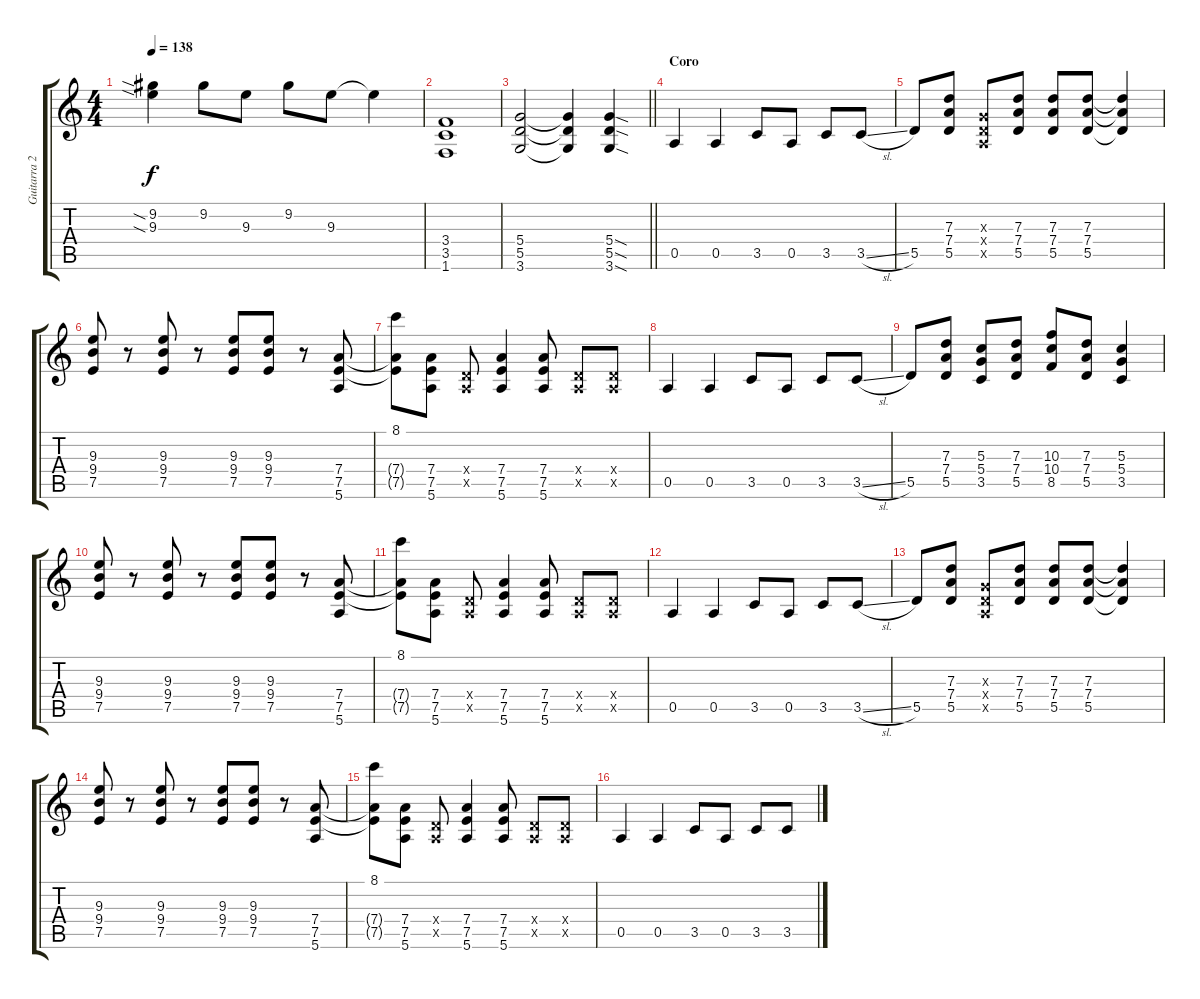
\track ("Guitarra 2" "Guitarra 2") {instrument acousticguitarsteel}
\staff {score tabs}
\tuning (E4 B3 G3 D3 A2 E2) {hide}
\ts (4 4)
\tempo 138
\clef g2
\ks c
(9.2{sia} 9.3{sia}).4{dy f} 9.2.8 9.3.8 9.2.8 9.3.8 9.3{t}.4 |
(3.4 3.5 1.6).1 |
\barLineRight lightlight
(5.4 5.5 3.6).2 (5.4{t} 5.5{t} 3.6{t}).4 (5.4{sod} 5.5{sod} 3.6{sod}).4 |
\section ("" "Coro")
0.5.4 0.5.4 3.5.8 0.5.8 3.5.8 3.5{sl}.8 |
5.5.8 (7.3 7.4 5.5).8 (0.3{x} 0.4{x} 0.5{x}).8 (7.3 7.4 5.5).8 (7.3 7.4 5.5).8 (7.3 7.4 5.5).8 (7.3{t} 7.4{t} 5.5{t}).4 |
(9.3 9.4 7.5).8 r.8 (9.3 9.4 7.5).8 r.8 (9.3 9.4 7.5).8 (9.3 9.4 7.5).8 r.8 (7.4 7.5 5.6).8 |
(8.1 7.4{t} 7.5{t}).8 (7.4 7.5 5.6).8 (0.4{x} 0.5{x}).8 (7.4 7.5 5.6).4 (7.4 7.5 5.6).8 (0.4{x} 0.5{x}).8 (0.4{x} 0.5{x}).8 |
0.5.4 0.5.4 3.5.8 0.5.8 3.5.8 3.5{sl}.8 |
5.5.8 (7.3 7.4 5.5).8 (5.3 5.4 3.5).8 (7.3 7.4 5.5).8 (10.3 10.4 8.5).8 (7.3 7.4 5.5).8 (5.3 5.4 3.5).4 |
(9.3 9.4 7.5).8 r.8 (9.3 9.4 7.5).8 r.8 (9.3 9.4 7.5).8 (9.3 9.4 7.5).8 r.8 (7.4 7.5 5.6).8 |
(8.1 7.4{t} 7.5{t}).8 (7.4 7.5 5.6).8 (0.4{x} 0.5{x}).8 (7.4 7.5 5.6).4 (7.4 7.5 5.6).8 (0.4{x} 0.5{x}).8 (0.4{x} 0.5{x}).8 |
0.5.4 0.5.4 3.5.8 0.5.8 3.5.8 3.5{sl}.8 |
5.5.8 (7.3 7.4 5.5).8 (0.3{x} 0.4{x} 0.5{x}).8 (7.3 7.4 5.5).8 (7.3 7.4 5.5).8 (7.3 7.4 5.5).8 (7.3{t} 7.4{t} 5.5{t}).4 |
(9.3 9.4 7.5).8 r.8 (9.3 9.4 7.5).8 r.8 (9.3 9.4 7.5).8 (9.3 9.4 7.5).8 r.8 (7.4 7.5 5.6).8 |
(8.1 7.4{t} 7.5{t}).8 (7.4 7.5 5.6).8 (0.4{x} 0.5{x}).8 (7.4 7.5 5.6).4 (7.4 7.5 5.6).8 (0.4{x} 0.5{x}).8 (0.4{x} 0.5{x}).8 |
0.5.4 0.5.4 3.5.8 0.5.8 3.5.8 3.5{sl}.8
